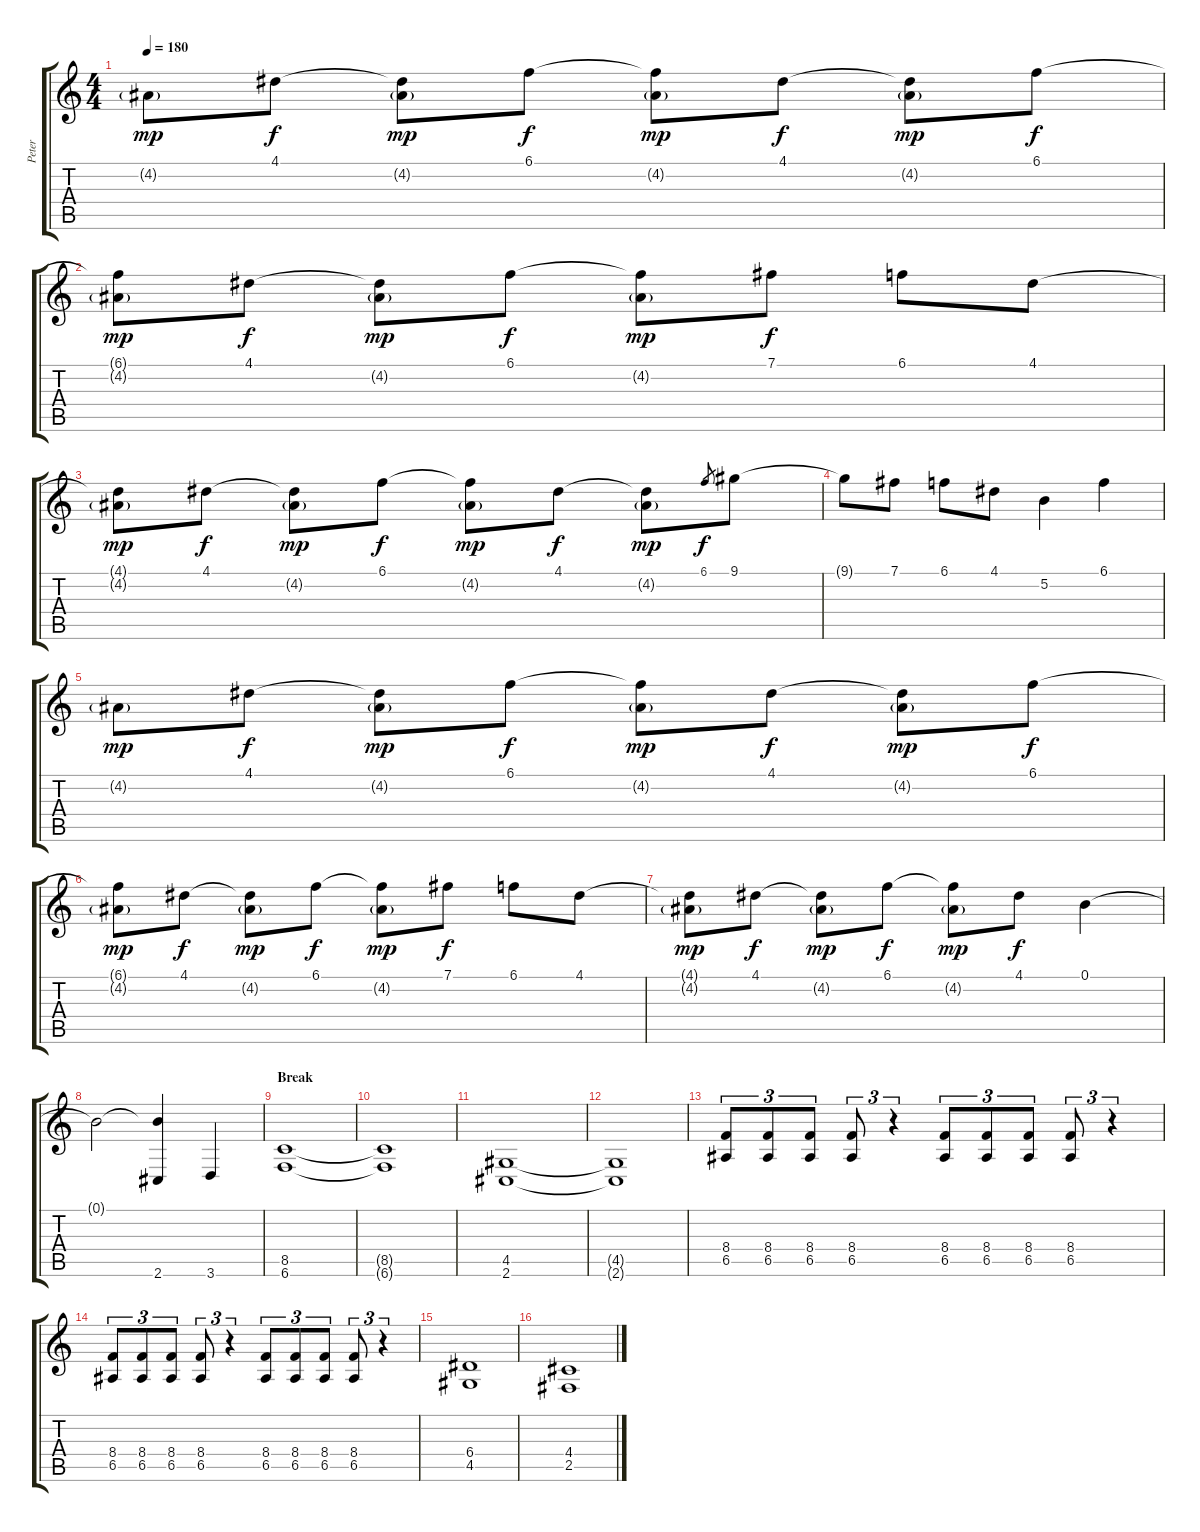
\track ("Peter" "Peter") {instrument distortionguitar}
\staff {score tabs}
\tuning (B3 Gb3 D3 A2 E2 B1) {hide}
\ts (4 4)
\tempo 180
\clef g2
\ks c
4.2{g}.8{dy mp} 4.1.8{dy f} (4.1{t} 4.2{g}).8{dy mp} 6.1.8{dy f} (6.1{t} 4.2{g}).8{dy mp} 4.1.8{dy f} (4.1{t} 4.2{g}).8{dy mp} 6.1.8{dy f} |
(6.1{t} 4.2{g}).8{dy mp} 4.1.8{dy f} (4.1{t} 4.2{g}).8{dy mp} 6.1.8{dy f} (6.1{t} 4.2{g}).8{dy mp} 7.1.8{dy f} 6.1.8 4.1.8 |
(4.1{t} 4.2{g}).8{dy mp} 4.1.8{dy f} (4.1{t} 4.2{g}).8{dy mp} 6.1.8{dy f} (6.1{t} 4.2{g}).8{dy mp} 4.1.8{dy f} (4.1{t} 4.2{g}).8{dy mp} 6.1.8{gr dy f} 9.1.8 |
9.1{t}.8 7.1.8 6.1.8 4.1.8 5.2.4 6.1.4 |
4.2{g}.8{dy mp} 4.1.8{dy f} (4.1{t} 4.2{g}).8{dy mp} 6.1.8{dy f} (6.1{t} 4.2{g}).8{dy mp} 4.1.8{dy f} (4.1{t} 4.2{g}).8{dy mp} 6.1.8{dy f} |
(6.1{t} 4.2{g}).8{dy mp} 4.1.8{dy f} (4.1{t} 4.2{g}).8{dy mp} 6.1.8{dy f} (6.1{t} 4.2{g}).8{dy mp} 7.1.8{dy f} 6.1.8 4.1.8 |
(4.1{t} 4.2{g}).8{dy mp} 4.1.8{dy f} (4.1{t} 4.2{g}).8{dy mp} 6.1.8{dy f} (6.1{t} 4.2{g}).8{dy mp} 4.1.8{dy f} 0.1.4 |
0.1{t}.2 (0.1{t} 2.6).4 3.6.4 |
\section ("" "Break")
(8.5 6.6).1 |
(8.5{t} 6.6{t}).1 |
(4.5 2.6).1 |
(4.5{t} 2.6{t}).1 |
(8.4 6.5).8{tu (3 2)} (8.4 6.5).8{tu (3 2)} (8.4 6.5).8{tu (3 2)} (8.4 6.5).8{tu (3 2)} r.4{tu (3 2)} (8.4 6.5).8{tu (3 2)} (8.4 6.5).8{tu (3 2)} (8.4 6.5).8{tu (3 2)} (8.4 6.5).8{tu (3 2)} r.4{tu (3 2)} |
(8.4 6.5).8{tu (3 2)} (8.4 6.5).8{tu (3 2)} (8.4 6.5).8{tu (3 2)} (8.4 6.5).8{tu (3 2)} r.4{tu (3 2)} (8.4 6.5).8{tu (3 2)} (8.4 6.5).8{tu (3 2)} (8.4 6.5).8{tu (3 2)} (8.4 6.5).8{tu (3 2)} r.4{tu (3 2)} |
(6.4 4.5).1 |
(4.4 2.5).1
